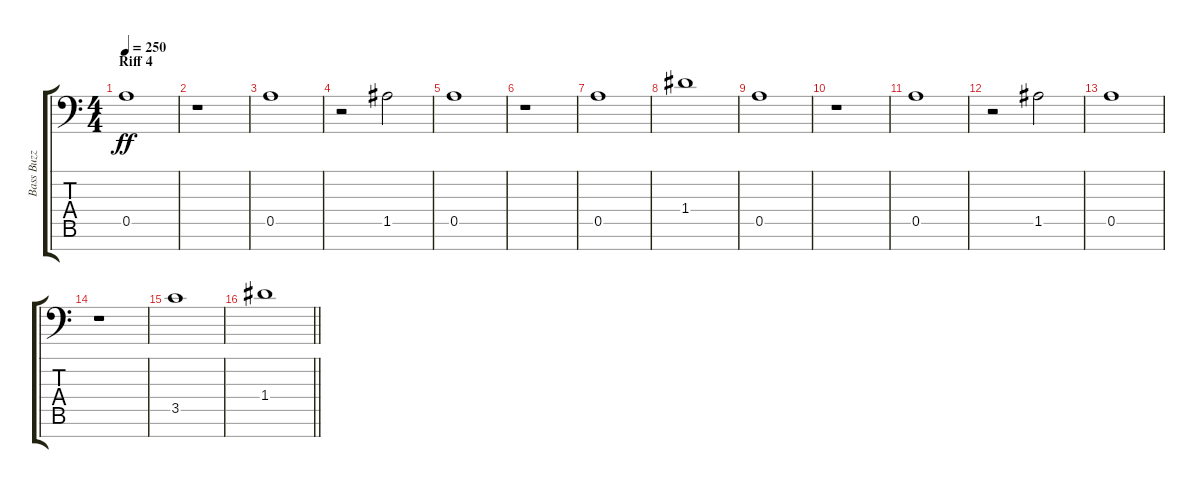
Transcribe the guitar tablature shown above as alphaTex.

\track ("Bass Buzz" "Bass Buzz") {instrument synthbass2}
\staff {score tabs}
\tuning (C8 B3 G3 D3 A2 E2 C-1) {hide}
\ts (4 4)
\section ("" "Riff 4")
\tempo 250
\clef f4
\ks c
0.5.1{dy ff} |
r.1 |
0.5.1 |
r.2 1.5.2 |
0.5.1 |
r.1 |
0.5.1 |
1.4.1 |
0.5.1 |
r.1 |
0.5.1 |
r.2 1.5.2 |
0.5.1 |
r.1 |
3.5.1 |
\barLineRight lightlight
1.4.1
